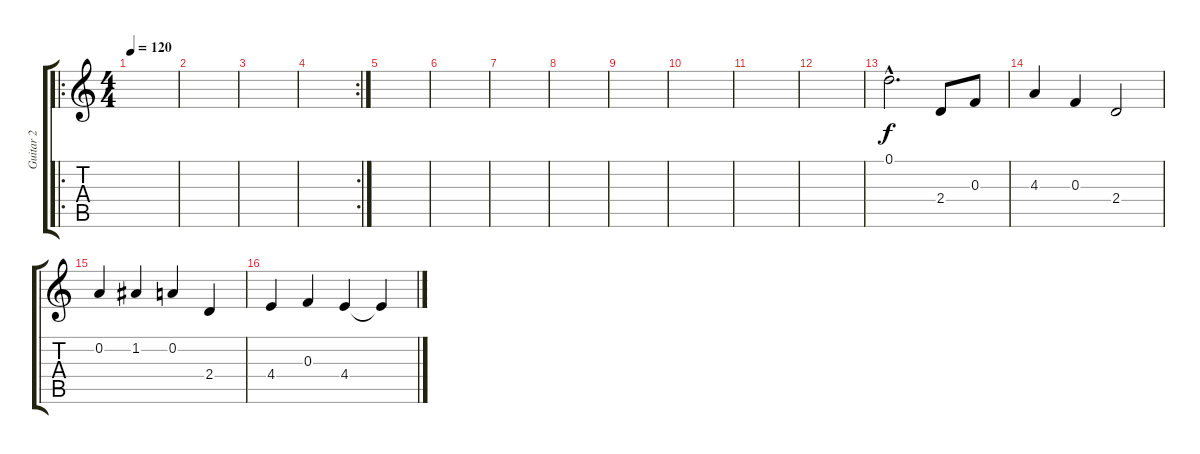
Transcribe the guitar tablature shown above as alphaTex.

\track ("Guitar 2" "Guitar 2") {instrument distortionguitar}
\staff {score tabs}
\tuning (D4 A3 F3 C3 G2 D2) {hide}
\ro
\ts (4 4)
\tempo 120
\clef g2
\ks c
|
|
|
\rc 2
|
|
|
|
|
|
|
|
|
0.1{hac}.2{d} 2.4.8 0.3.8 |
4.3.4 0.3.4 2.4.2 |
0.2.4 1.2.4 0.2.4 2.4.4 |
4.4.4 0.3.4 4.4.4 4.4{t}.4
